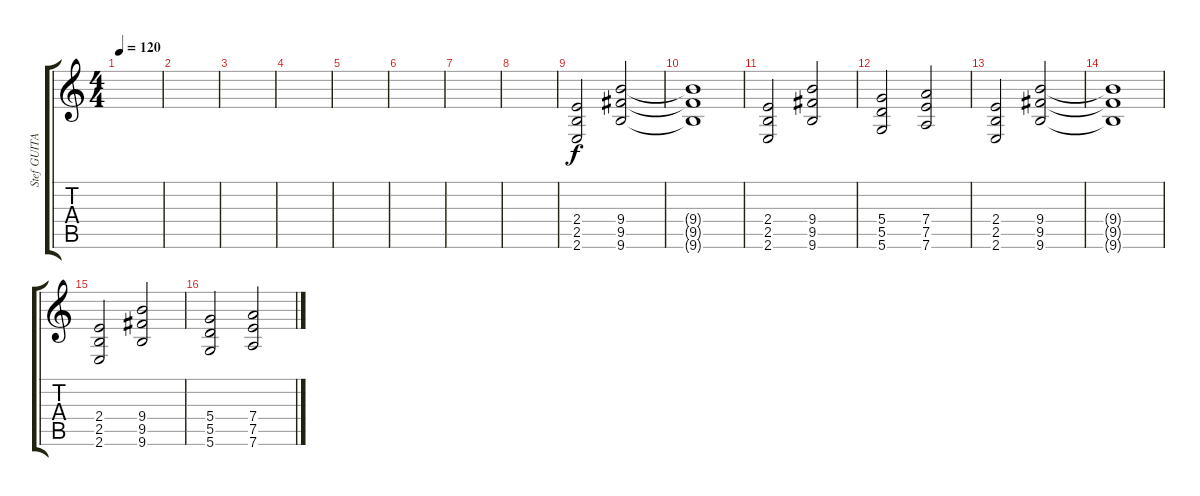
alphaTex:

\track ("Stef GUITAR 2" "Stef GUITA") {instrument electricguitarjazz}
\staff {score tabs}
\tuning (E4 B3 G3 D3 A2 D2) {hide}
\ts (4 4)
\tempo 120
\clef g2
\ks c
|
|
|
|
|
|
|
|
(2.4 2.5 2.6).2 (9.4 9.5 9.6).2 |
(9.4{t} 9.5{t} 9.6{t}).1 |
(2.4 2.5 2.6).2 (9.4 9.5 9.6).2 |
(5.4 5.5 5.6).2 (7.4 7.5 7.6).2 |
(2.4 2.5 2.6).2 (9.4 9.5 9.6).2 |
(9.4{t} 9.5{t} 9.6{t}).1 |
(2.4 2.5 2.6).2 (9.4 9.5 9.6).2 |
(5.4 5.5 5.6).2 (7.4 7.5 7.6).2
